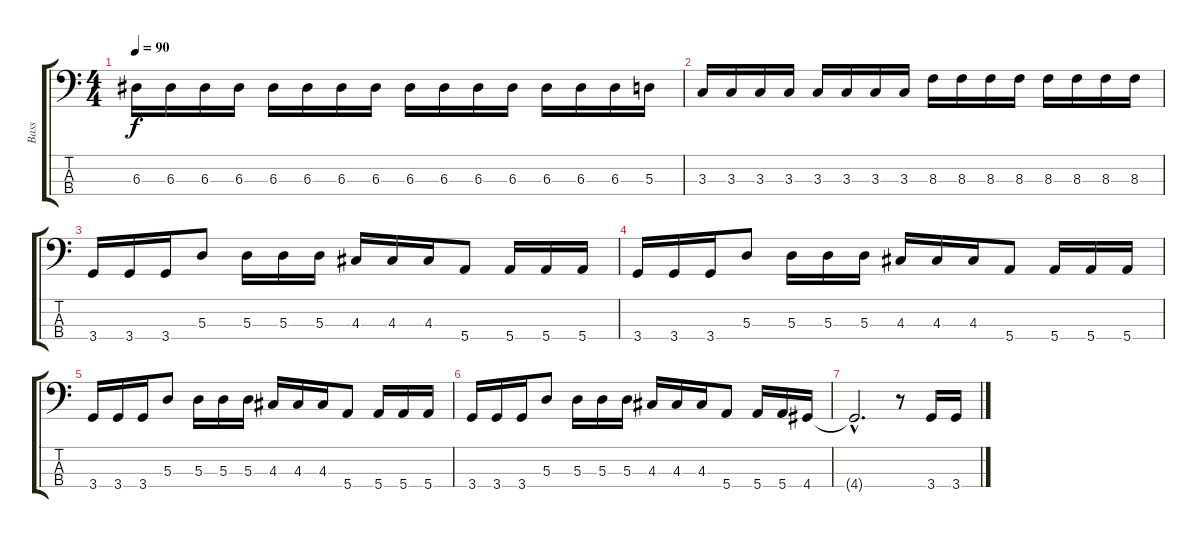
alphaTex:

\track ("Bass" "Bass") {instrument electricbassfinger}
\staff {score tabs}
\tuning (G2 D2 A1 E1) {hide}
\ts (4 4)
\tempo 90
\clef f4
\ks c
6.3.16{dy f} 6.3.16 6.3.16 6.3.16 6.3.16 6.3.16 6.3.16 6.3.16 6.3.16 6.3.16 6.3.16 6.3.16 6.3.16 6.3.16 6.3.16 5.3.16 |
3.3.16 3.3.16 3.3.16 3.3.16 3.3.16 3.3.16 3.3.16 3.3.16 8.3.16 8.3.16 8.3.16 8.3.16 8.3.16 8.3.16 8.3.16 8.3.16 |
3.4.16 3.4.16 3.4.16 5.3.8 5.3.16 5.3.16 5.3.16 4.3.16 4.3.16 4.3.16 5.4.8 5.4.16 5.4.16 5.4.16 |
3.4.16 3.4.16 3.4.16 5.3.8 5.3.16 5.3.16 5.3.16 4.3.16 4.3.16 4.3.16 5.4.8 5.4.16 5.4.16 5.4.16 |
3.4.16 3.4.16 3.4.16 5.3.8 5.3.16 5.3.16 5.3.16 4.3.16 4.3.16 4.3.16 5.4.8 5.4.16 5.4.16 5.4.16 |
3.4.16 3.4.16 3.4.16 5.3.8 5.3.16 5.3.16 5.3.16 4.3.16 4.3.16 4.3.16 5.4.8 5.4.16 5.4.16 4.4.16 |
4.4{hac t}.2{d} r.8 3.4.16 3.4.16
